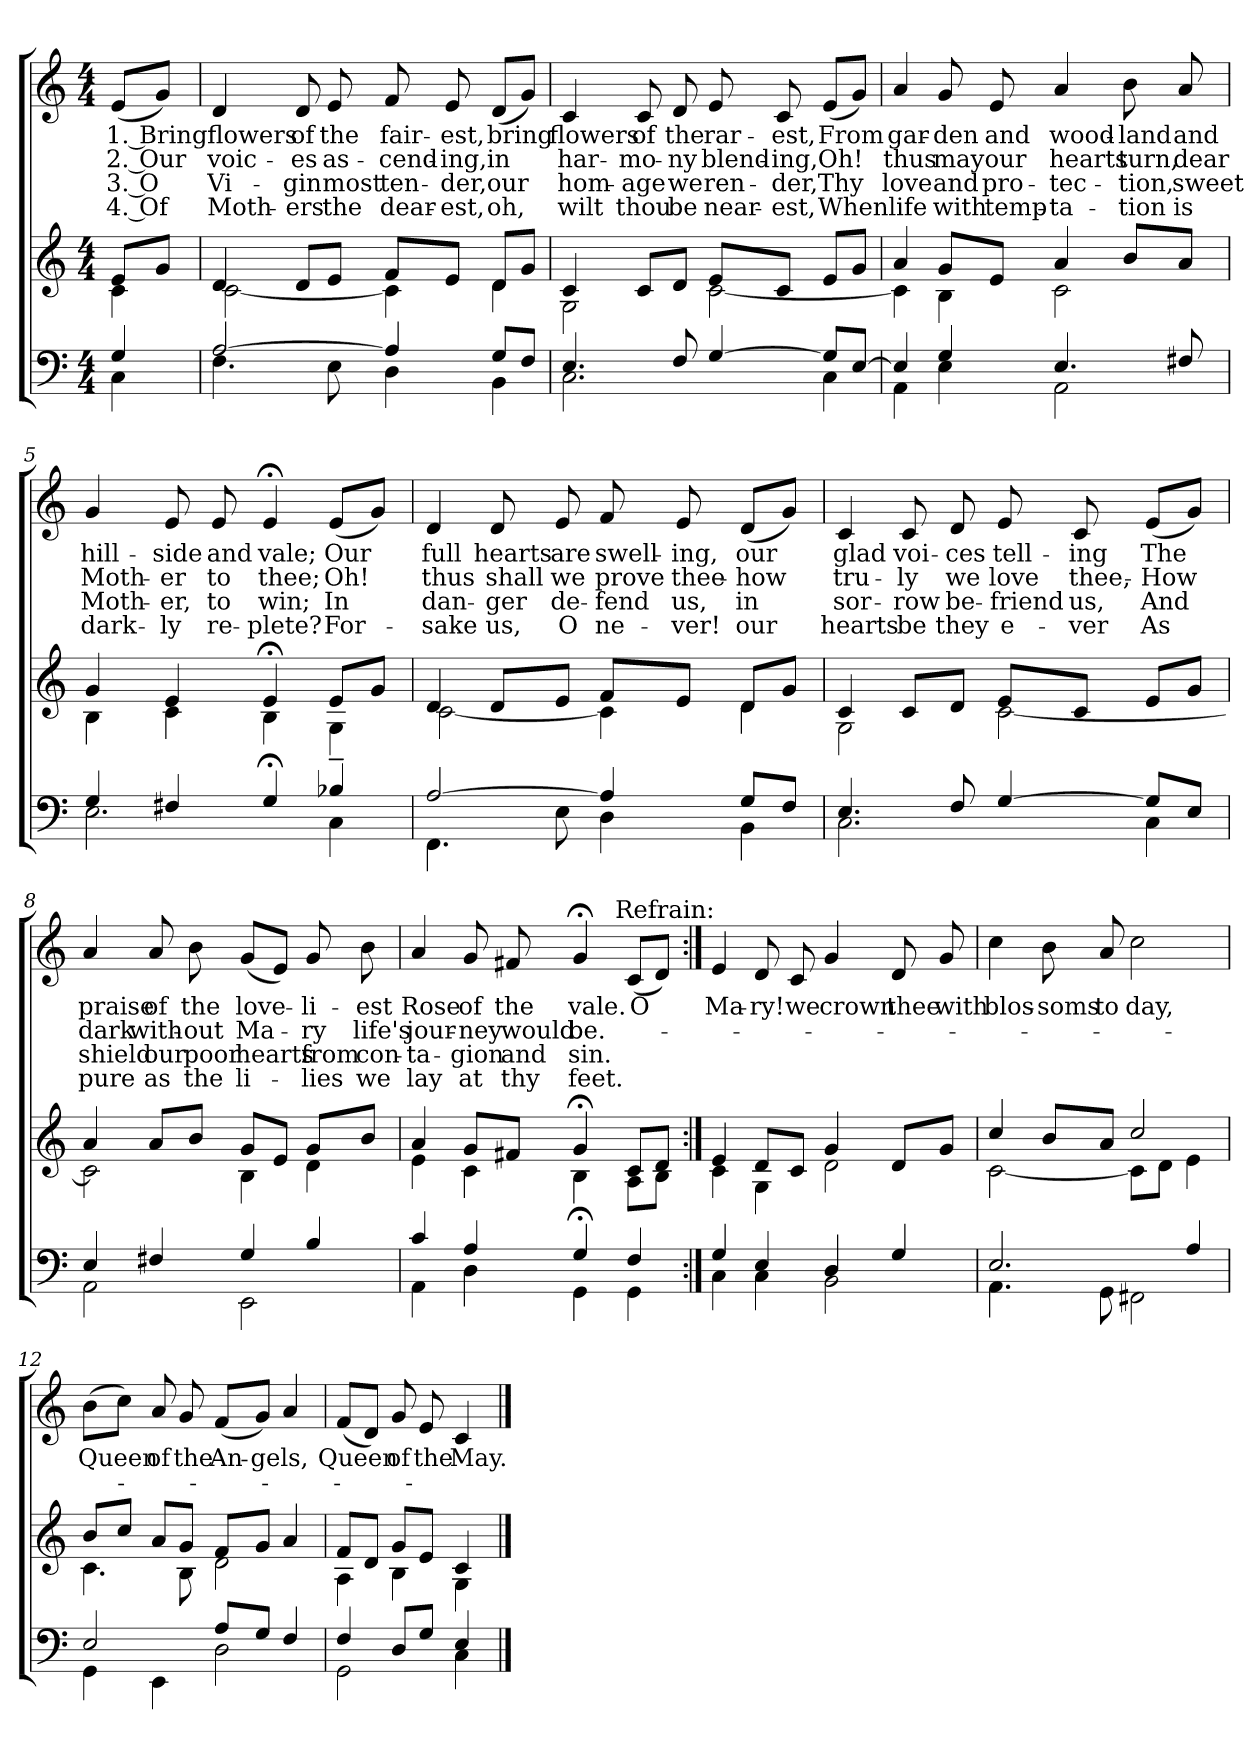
**kern	**kern	**kern	**text	**text	**text	**text
*part2	*part2	*part1	*part1	*part1	*part1	*part1
*staff3	*staff2	*staff1	*staff1	*staff1	*staff1	*staff1
*clefF4	*clefG2	*clefG2	*	*	*	*
*k[]	*k[]	*k[]	*	*	*	*
*C:	*C:	*C:	*	*	*	*
*M4/4	*M4/4	*M4/4	*	*	*	*
=1	=1	=1	=1	=1	=1	=1
*^	*^	*	*	*	*	*
!	!	!	!	!	!LO:LY:b:rj	!LO:LY:b:rj	!LO:LY:b:rj	!LO:LY:b:rj
4G/	4C\	8e/L	4c\	(<8e/L	1. Bring	2. Our	3. O	4. Of
.	.	8g/J	.	8g/J)	.	.	.	.
=2	=2	=2	=2	=2	=2	=2	=2	=2
!	!	!	!	!	!LO:LY:b	!LO:LY:b	!LO:LY:b	!LO:LY:b
[>2A/	4.F\	4d/	[<2c\	4d/	flowers	voic-	Vi-	Moth-
!	!	!	!	!	!LO:LY:b	!LO:LY:b	!LO:LY:b	!LO:LY:b
.	.	8d/L	.	8d/	of	-es	-gin	-ers
!	!	!	!	!	!LO:LY:b	!LO:LY:b	!LO:LY:b	!LO:LY:b
.	8E\	8e/J	.	8e/	the	as-	most	the
!	!	!	!	!	!LO:LY:b	!LO:LY:b	!LO:LY:b	!LO:LY:b
4A/]	4D\	8f/L	4c\]	8f/	fair-	-cend-	ten-	dear-
!	!	!	!	!	!LO:LY:b	!LO:LY:b	!LO:LY:b	!LO:LY:b
.	.	8e/J	.	8e/	-est,	-ing,	-der,	-est,
!	!	!	!	!	!LO:LY:b	!LO:LY:b	!LO:LY:b	!LO:LY:b
8G/L	4BB\	8d/L	4d\	(<8d/L	bring	in	our	oh,
8F/J	.	8g/J	.	8g/J)	.	.	.	.
=3	=3	=3	=3	=3	=3	=3	=3	=3
!	!	!	!	!	!LO:LY:b	!LO:LY:b	!LO:LY:b	!LO:LY:b
4.E/	2.C\	4c/	2G\	4c/	flowers	har-	hom-	wilt
!	!	!	!	!	!LO:LY:b	!LO:LY:b	!LO:LY:b	!LO:LY:b
.	.	8c/L	.	8c/	of	-mo-	-age	thou
!	!	!	!	!	!LO:LY:b	!LO:LY:b	!LO:LY:b	!LO:LY:b
8F/	.	8d/J	.	8d/	the	-ny	we	be
!	!	!	!	!	!LO:LY:b	!LO:LY:b	!LO:LY:b	!LO:LY:b
[>4G/	.	8e/L	[<2c\	8e/	rar-	blend-	ren-	near-
!	!	!	!	!	!LO:LY:b	!LO:LY:b	!LO:LY:b	!LO:LY:b
.	.	8c/J	.	8c/	-est,	-ing,	-der,	-est,
!	!	!	!	!	!LO:LY:b	!LO:LY:b	!LO:LY:b	!LO:LY:b
8G/L]	4C\	8e/L	.	(<8e/L	From	Oh!	Thy	When
[<8E/J	.	8g/J	.	8g/J)	.	.	.	.
!!LO:LB:g=z
=4	=4	=4	=4	=4	=4	=4	=4	=4
!	!	!	!	!	!LO:LY:b	!LO:LY:b	!LO:LY:b	!LO:LY:b
4E/]	4AA\	4a/	4c\]	4a/	gar-	thus	love	life
!	!	!	!	!	!LO:LY:b	!LO:LY:b	!LO:LY:b	!LO:LY:b
4G/	4E\	8g/L	4B\	8g/	-den	may	and	with
!	!	!	!	!	!LO:LY:b	!LO:LY:b	!LO:LY:b	!LO:LY:b
.	.	8e/J	.	8e/	and	our	pro-	temp-
!	!	!	!	!	!LO:LY:b	!LO:LY:b	!LO:LY:b	!LO:LY:b
4.E/	2AA\	4a/	2c\	4a/	wood-	hearts	-tec-	-ta-
!	!	!	!	!	!LO:LY:b	!LO:LY:b	!LO:LY:b	!LO:LY:b
.	.	8b/L	.	8b\	-land	turn,	-tion,	-tion
!	!	!	!	!	!LO:LY:b	!LO:LY:b	!LO:LY:b	!LO:LY:b
8F#X/	.	8a/J	.	8a/	and	dear	sweet	is
=5	=5	=5	=5	=5	=5	=5	=5	=5
!	!	!	!	!	!LO:LY:b	!LO:LY:b	!LO:LY:b	!LO:LY:b
4G/	2.E\	4g/	4B\	4g/	hill-	Moth-	Moth-	dark-
!	!	!	!	!	!LO:LY:b	!LO:LY:b	!LO:LY:b	!LO:LY:b
4F#X/	.	4e/	4c\	8e/	-side	-er	-er,	-ly
!	!	!	!	!	!LO:LY:b	!LO:LY:b	!LO:LY:b	!LO:LY:b
.	.	.	.	8e/	and	to	to	re-
!	!	!	!	!	!LO:LY:b	!LO:LY:b	!LO:LY:b	!LO:LY:b
4G;</	.	4e;</	4B\	4e;/	vale;	thee;	win;	-plete?
!	!	!	!	!	!LO:LY:b	!LO:LY:b	!LO:LY:b	!LO:LY:b
4B-X/	4C\	8e/L	4G~<\	(<8e/L	Our	Oh!	In	For-
.	.	8g/J	.	8g/J)	.	.	.	.
=6	=6	=6	=6	=6	=6	=6	=6	=6
!	!	!	!	!	!LO:LY:b	!LO:LY:b	!LO:LY:b	!LO:LY:b
[>2A/	4.FF\	4d/	[<2c\	4d/	full	thus	dan-	-sake
!	!	!	!	!	!LO:LY:b	!LO:LY:b	!LO:LY:b	!LO:LY:b
.	.	8d/L	.	8d/	hearts	shall	-ger	us,
!	!	!	!	!	!LO:LY:b	!LO:LY:b	!LO:LY:b	!LO:LY:b
.	8E\	8e/J	.	8e/	are	we	de-	O
!	!	!	!	!	!LO:LY:b	!LO:LY:b	!LO:LY:b	!LO:LY:b
4A/]	4D\	8f/L	4c\]	8f/	swell-	prove	-fend	ne-
!	!	!	!	!	!LO:LY:b:rj	!LO:LY:b:rj	!LO:LY:b:rj	!LO:LY:b:rj
.	.	8e/J	.	8e/	-ing,	thee-	us,	-ver!
!	!	!	!	!	!LO:LY:b	!LO:LY:b	!LO:LY:b	!LO:LY:b
8G/L	4BB\	8d/L	4d\	(<8d/L	our	-how	in	our
8F/J	.	8g/J	.	8g/J)	.	.	.	.
!!LO:LB:g=z
=7	=7	=7	=7	=7	=7	=7	=7	=7
!	!	!	!	!	!LO:LY:b	!LO:LY:b	!LO:LY:b	!LO:LY:b
4.E/	2.C\	4c/	2G\	4c/	glad	tru-	sor-	hearts
!	!	!	!	!	!LO:LY:b	!LO:LY:b	!LO:LY:b	!LO:LY:b
.	.	8c/L	.	8c/	voi-	-ly	-row	be
!	!	!	!	!	!LO:LY:b	!LO:LY:b	!LO:LY:b	!LO:LY:b
8F/	.	8d/J	.	8d/	-ces	we	be-	they
!	!	!	!	!	!LO:LY:b	!LO:LY:b	!LO:LY:b	!LO:LY:b
[>4G/	.	8e/L	[<2c\	8e/	tell-	love	-friend	e-
!	!	!	!	!	!LO:LY:b	!LO:LY:b	!LO:LY:b	!LO:LY:b
.	.	8c/J	.	8c/	-ing	thee,-	us,	-ver
!	!	!	!	!	!LO:LY:b	!LO:LY:b	!LO:LY:b	!LO:LY:b
8G/L]	4C\	8e/L	.	(<8e/L	The	-How	And	As
8E/J	.	8g/J	.	8g/J)	.	.	.	.
=8	=8	=8	=8	=8	=8	=8	=8	=8
!	!	!	!	!	!LO:LY:b	!LO:LY:b	!LO:LY:b	!LO:LY:b
4E/	2AA\	4a/	2c\]	4a/	praise	dark	shield	pure
!	!	!	!	!	!LO:LY:b	!LO:LY:b	!LO:LY:b	!LO:LY:b
4F#X/	.	8a/L	.	8a/	of	with-	our	as
!	!	!	!	!	!LO:LY:b	!LO:LY:b	!LO:LY:b	!LO:LY:b
.	.	8b/J	.	8b\	the	-out	poor	the
!	!	!	!	!	!LO:LY:b	!LO:LY:b	!LO:LY:b	!LO:LY:b
4G/	2EE\	8g/L	4B\	(<8g/L	love-	Ma-	hearts	li-
.	.	8e/J	.	8e/J)	.	.	.	.
!	!	!	!	!	!LO:LY:b	!LO:LY:b	!LO:LY:b	!LO:LY:b
4B/	.	8g/L	4d\	8g/	-li-	-ry	from	-lies
!	!	!	!	!	!LO:LY:b	!LO:LY:b	!LO:LY:b	!LO:LY:b
.	.	8b/J	.	8b\	-est	life's	con-	we
=9	=9	=9	=9	=9	=9	=9	=9	=9
!	!	!	!	!	!LO:LY:b	!LO:LY:b	!LO:LY:b	!LO:LY:b
*	*	*	*	*^	*	*	*	*
4c/	4AA\	4a/	4e\	4a/	2ryy	Rose	jour-	-ta-	lay
!	!	!	!	!	!	!LO:LY:b	!LO:LY:b	!LO:LY:b	!LO:LY:b
4A/	4D\	8g/L	4c\	8g/	.	of	-ney	-gion	at
!	!	!	!	!	!	!LO:LY:b	!LO:LY:b	!LO:LY:b	!LO:LY:b
.	.	8f#X/J	.	8f#X/	.	the	would	and	thy
!	!	!	!	!	!	!LO:LY:b	!LO:LY:b	!LO:LY:b	!LO:LY:b
4G;</	4GG\	4g;</	4B\	4g;</	8..ryy	vale.	be.-	sin.	feet.
!	!	!	!	!	!LO:TX:a:t=Refrain&colon;	!	!	!	!
.	.	.	.	.	4ryy	.	.	.	.
!	!	!	!	!	!	!LO:LY:b	!	!	!
4F/	4GG\	8c/L	8A\L	(<8c/L	.	O	.	.	.
.	.	8d/J	8B\J	8d/J)	.	.	.	.	.
.	.	.	.	.	32ryy	.	.	.	.
!!LO:LB:g=z
=10:|!	=10:|!	=10:|!	=10:|!	=10:|!	=10:|!	=10:|!	=10:|!	=10:|!	=10:|!
!	!	!	!	!	!	!LO:LY:b	!	!	!
*	*	*	*	*v	*v	*	*	*	*
4G/	4C\	4e/	4c\	4e/	Ma-	.	.	.
!	!	!	!	!	!LO:LY:b	!	!	!
4E/	4C\	8d/L	4G\	8d/	-ry!	.	.	.
!	!	!	!	!	!LO:LY:b	!	!	!
.	.	8c/J	.	8c/	we	.	.	.
!	!	!	!	!	!LO:LY:b	!	!	!
4D/	2BB\	4g/	2d\	4g/	crown	.	.	.
!	!	!	!	!	!LO:LY:b	!	!	!
4G/	.	8d/L	.	8d/	thee	.	.	.
!	!	!	!	!	!LO:LY:b	!	!	!
.	.	8g/J	.	8g/	with	.	.	.
=11	=11	=11	=11	=11	=11	=11	=11	=11
!	!	!	!	!	!LO:LY:b	!	!	!
2.E/	4.AA\	4cc/	[<2c\	4cc\	blos-	.	.	.
!	!	!	!	!	!LO:LY:b:rj	!	!	!
.	.	8b/L	.	8b\	-soms	.	.	.
!	!	!	!	!	!LO:LY:b	!	!	!
.	8GG\	8a/J	.	8a/	to	.	.	.
!	!	!	!	!	!LO:LY:b	!	!	!
.	2FF#X\	2cc/	8c\L]	2cc\	day,	.	.	.
.	.	.	8d\J	.	.	.	.	.
4A/	.	.	4e\	.	.	.	.	.
=12	=12	=12	=12	=12	=12	=12	=12	=12
!	!	!	!	!	!LO:LY:b	!	!	!
2E/	4GG\	8b/L	4.c\	(>8b\L	Queen	.	.	.
.	.	8cc/J	.	8cc\J)	.	.	.	.
!	!	!	!	!	!LO:LY:b	!	!	!
.	4EE\	8a/L	.	8a/	of	.	.	.
!	!	!	!	!	!LO:LY:b	!	!	!
.	.	8g/J	8B\	8g/	the	.	.	.
!	!	!	!	!	!LO:LY:b	!	!	!
8A/L	2D\	8f/L	2d\	(<8f/L	An-	.	.	.
!	!	!	!	!	!LO:LY:b	!	!	!
8G/J	.	8g/J	.	8g/J)	-gels,	.	.	.
4F/	.	4a/	.	4a/	.	.	.	.
=13	=13	=13	=13	=13	=13	=13	=13	=13
!	!	!	!	!	!LO:LY:b	!	!	!
4F/	2GG\	8f/L	4A\	(<8f/L	Queen	.	.	.
.	.	8d/J	.	8d/J)	.	.	.	.
!	!	!	!	!	!LO:LY:b	!	!	!
8D/L	.	8g/L	4B\	8g/	of	.	.	.
!	!	!	!	!	!LO:LY:b	!	!	!
8G/J	.	8e/J	.	8e/	the	.	.	.
!	!	!	!	!	!LO:LY:b	!	!	!
4E/	4C\	4c/	4G\	4c/	May.	.	.	.
*v	*v	*	*	*	*	*	*	*
*	*v	*v	*	*	*	*	*
==	==	==	==	==	==	==
*-	*-	*-	*-	*-	*-	*-
